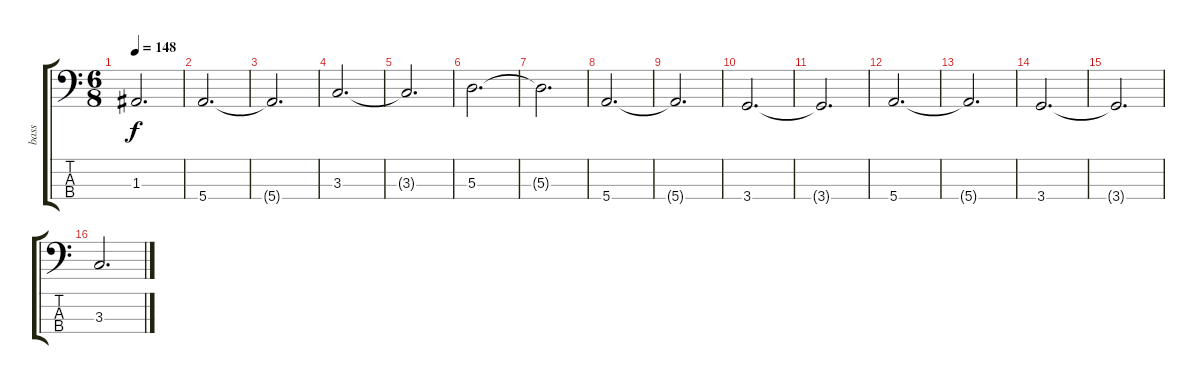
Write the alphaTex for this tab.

\track ("bass" "bass") {instrument electricbassfinger}
\staff {score tabs}
\tuning (G2 D2 A1 E1) {hide}
\ts (6 8)
\tempo 148
\clef f4
\ks c
1.3{t}.2{d dy f} |
5.4.2{d} |
5.4{t}.2{d} |
3.3.2{d} |
3.3{t}.2{d} |
5.3.2{d} |
5.3{t}.2{d} |
5.4.2{d} |
5.4{t}.2{d} |
3.4.2{d} |
3.4{t}.2{d} |
5.4.2{d} |
5.4{t}.2{d} |
3.4.2{d} |
3.4{t}.2{d} |
3.3.2{d}
